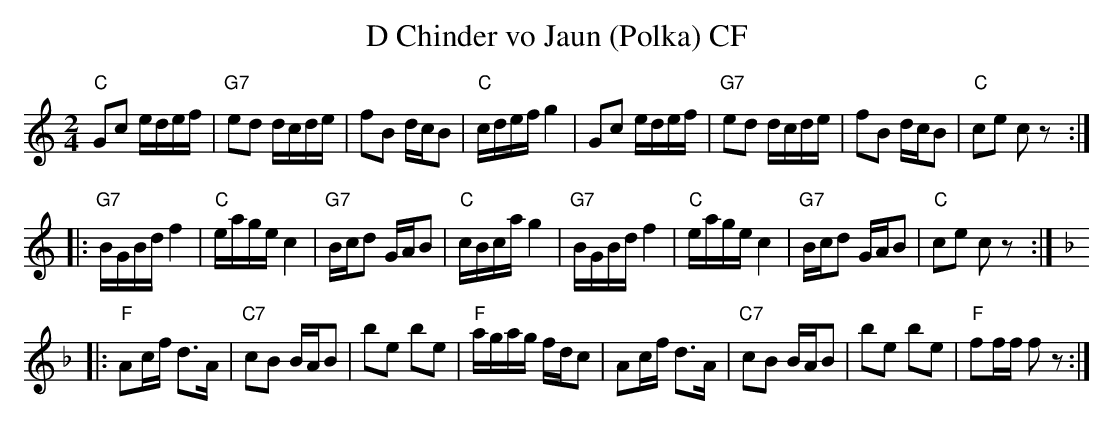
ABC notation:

X:1
T: D Chinder vo Jaun (Polka) CF
M:2/4
L:1/16
K:C
"C"G2c2 edef | "G7"e2d2 dcde | f2B2 dcB2 | "C"cdef g4 | G2c2 edef | "G7"e2d2 dcde | f2B2 dcB2 | "C"c2e2 c2z2 ::
"G7"BGBd f4 | "C"eage c4 | "G7"Bcd2 GAB2 | "C"cBca g4 | "G7"BGBd f4 | "C"eage c4 | "G7"Bcd2 GAB2 | "C"c2e2 c2z2 :: [K:F]
"F"A2cf d2>A2 | "C7"c2B2 BAB2 | b2e2 b2e2 | "F"agag fdc2 | A2cf d2>A2 | "C7"c2B2 BAB2 | b2e2 b2e2 | "F"f2ff f2z2 :|
